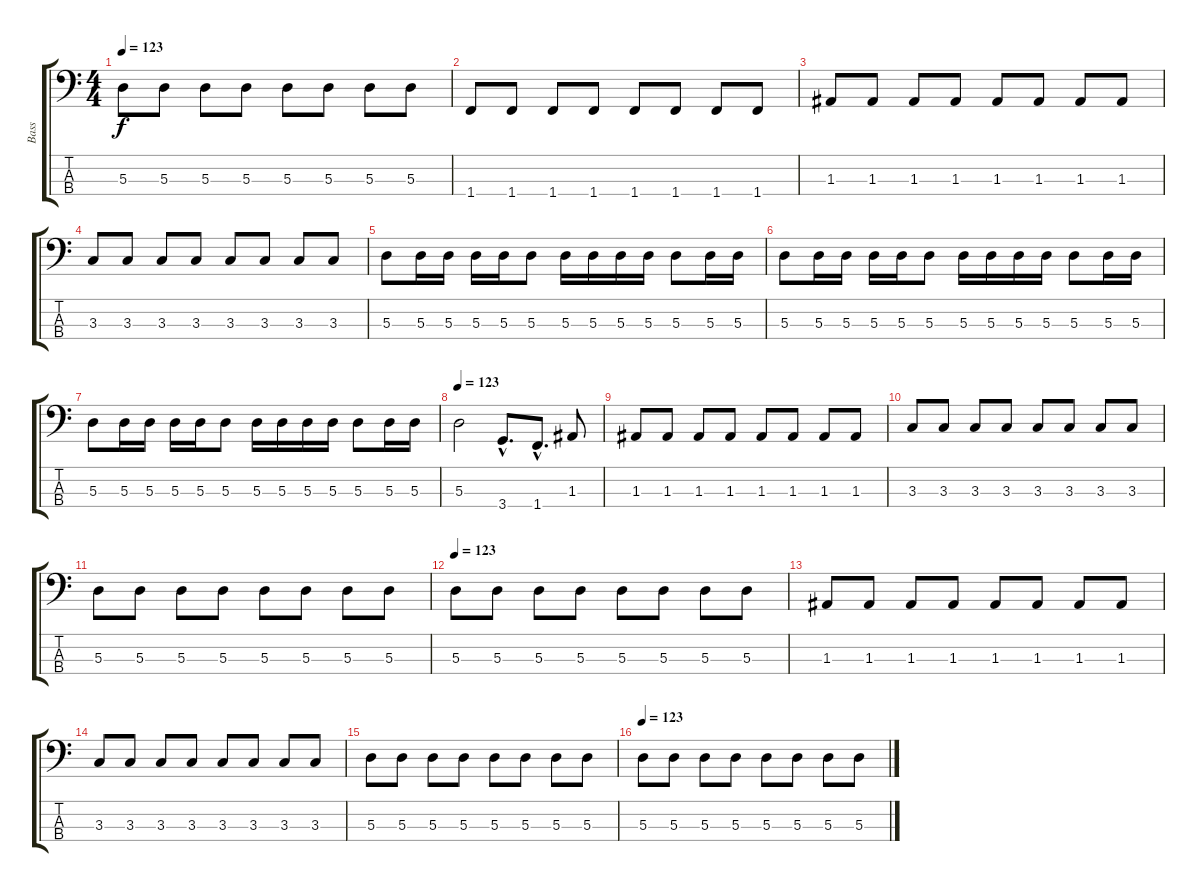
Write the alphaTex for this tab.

\track ("Bass" "Bass") {instrument electricbassfinger}
\staff {score tabs}
\tuning (G2 D2 A1 E1) {hide}
\ts (4 4)
\tempo 123
\clef f4
\ks c
5.3.8{dy f} 5.3.8 5.3.8 5.3.8 5.3.8 5.3.8 5.3.8 5.3.8 |
1.4.8 1.4.8 1.4.8 1.4.8 1.4.8 1.4.8 1.4.8 1.4.8 |
1.3.8 1.3.8 1.3.8 1.3.8 1.3.8 1.3.8 1.3.8 1.3.8 |
3.3.8 3.3.8 3.3.8 3.3.8 3.3.8 3.3.8 3.3.8 3.3.8 |
5.3.8 5.3.16 5.3.16 5.3.16 5.3.16 5.3.8 5.3.16 5.3.16 5.3.16 5.3.16 5.3.8 5.3.16 5.3.16 |
5.3.8 5.3.16 5.3.16 5.3.16 5.3.16 5.3.8 5.3.16 5.3.16 5.3.16 5.3.16 5.3.8 5.3.16 5.3.16 |
5.3.8 5.3.16 5.3.16 5.3.16 5.3.16 5.3.8 5.3.16 5.3.16 5.3.16 5.3.16 5.3.8 5.3.16 5.3.16 |
\tempo 123
5.3.2 3.4{hac}.8{d} 1.4{hac}.8{d} 1.3.8 |
1.3.8 1.3.8 1.3.8 1.3.8 1.3.8 1.3.8 1.3.8 1.3.8 |
3.3.8 3.3.8 3.3.8 3.3.8 3.3.8 3.3.8 3.3.8 3.3.8 |
5.3.8 5.3.8 5.3.8 5.3.8 5.3.8 5.3.8 5.3.8 5.3.8 |
\tempo 123
5.3.8 5.3.8 5.3.8 5.3.8 5.3.8 5.3.8 5.3.8 5.3.8 |
1.3.8 1.3.8 1.3.8 1.3.8 1.3.8 1.3.8 1.3.8 1.3.8 |
3.3.8 3.3.8 3.3.8 3.3.8 3.3.8 3.3.8 3.3.8 3.3.8 |
5.3.8 5.3.8 5.3.8 5.3.8 5.3.8 5.3.8 5.3.8 5.3.8 |
\tempo 123
5.3.8 5.3.8 5.3.8 5.3.8 5.3.8 5.3.8 5.3.8 5.3.8
